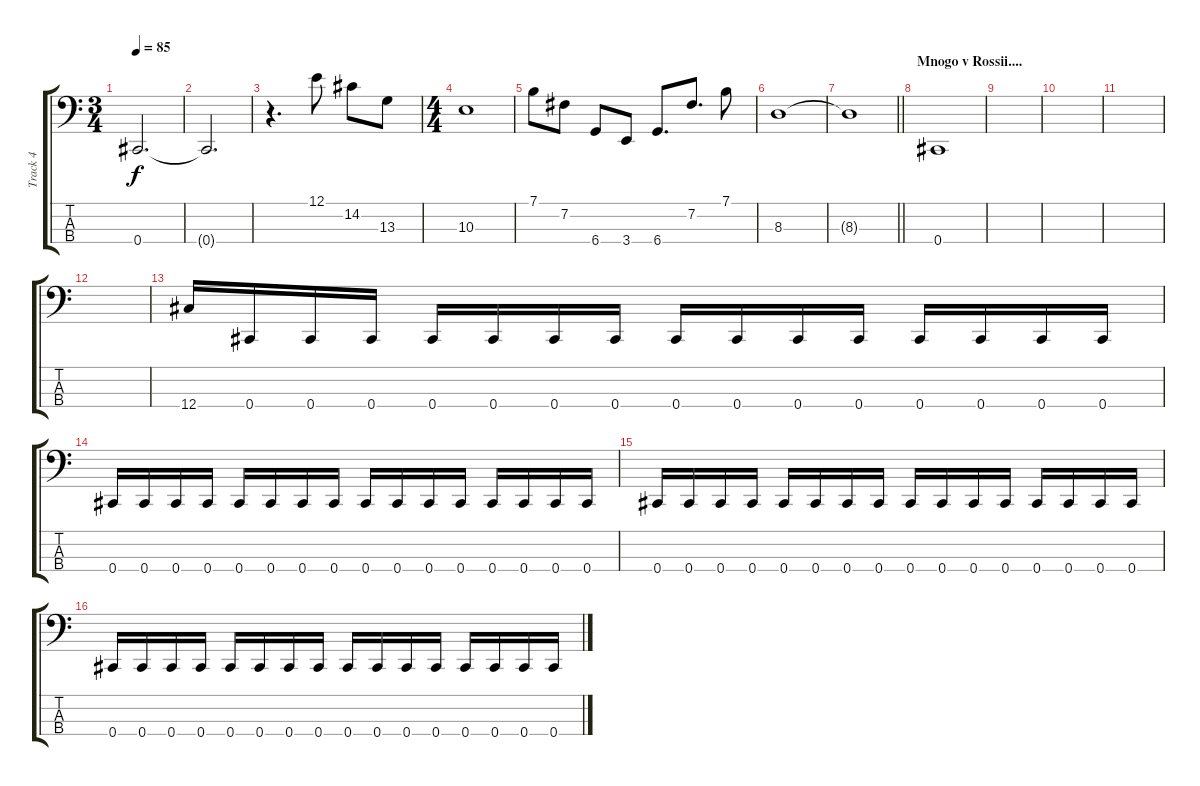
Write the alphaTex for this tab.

\track ("Track 4" "Track 4") {instrument electricbassfinger}
\staff {score tabs}
\tuning (E2 B1 Gb1 Db1) {hide}
\ts (3 4)
\tempo 85
\clef f4
\ks c
0.4{t}.2{d dy f} |
0.4{t}.2{d} |
r.4{d} 12.1.8 14.2.8 13.3.8 |
\ts (4 4)
10.3.1 |
7.1.8 7.2.8 6.4.8 3.4.8 6.4.8{d} 7.2.8{d} 7.1.8 |
8.3.1 |
\barLineRight lightlight
8.3{t}.1 |
\section ("" "Mnogo v Rossii....")
0.4.1 |
|
|
|
|
12.4.16 0.4.16 0.4.16 0.4.16 0.4.16 0.4.16 0.4.16 0.4.16 0.4.16 0.4.16 0.4.16 0.4.16 0.4.16 0.4.16 0.4.16 0.4.16 |
0.4.16 0.4.16 0.4.16 0.4.16 0.4.16 0.4.16 0.4.16 0.4.16 0.4.16 0.4.16 0.4.16 0.4.16 0.4.16 0.4.16 0.4.16 0.4.16 |
0.4.16 0.4.16 0.4.16 0.4.16 0.4.16 0.4.16 0.4.16 0.4.16 0.4.16 0.4.16 0.4.16 0.4.16 0.4.16 0.4.16 0.4.16 0.4.16 |
0.4.16 0.4.16 0.4.16 0.4.16 0.4.16 0.4.16 0.4.16 0.4.16 0.4.16 0.4.16 0.4.16 0.4.16 0.4.16 0.4.16 0.4.16 0.4.16
